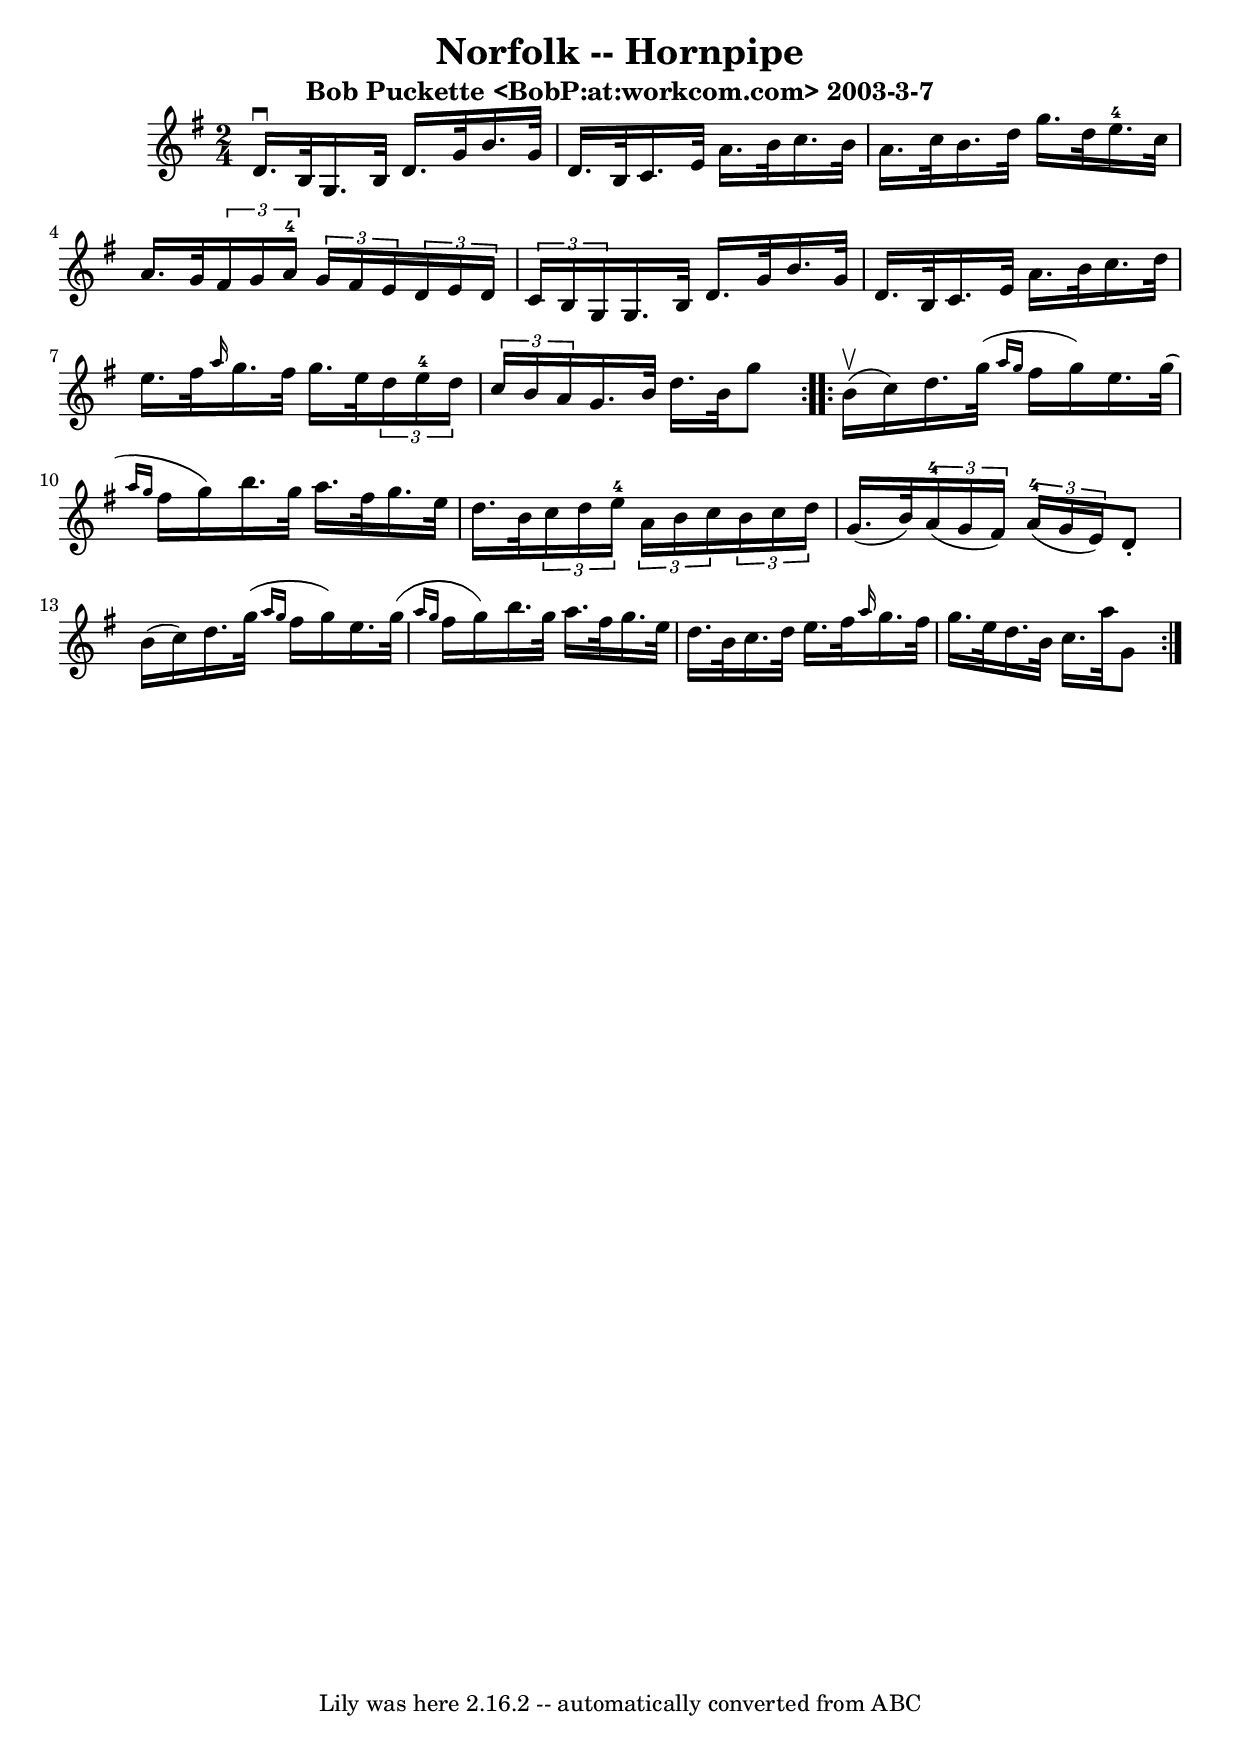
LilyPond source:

\version "2.16.2"
\include "Mammoth.ily"
\header {
  %% book = "Cole's 1000 Fiddle Tunes"
  crossRefNumber = "1"
  footnotes = ""
  subtitle = "Bob Puckette <BobP:at:workcom.com> 2003-3-7"
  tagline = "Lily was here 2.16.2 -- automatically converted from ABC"
  title = "Norfolk -- Hornpipe"

}
voicedefault =  {



  \repeat volta 2 {

    \time 2/4 
    \key g \major
    d'16.^\downbow b32  |
    g16. b32    
    d'16. g'32 b'16. g'32 d'16. b32  |
    c'16. e'32    
    a'16. b'32 c''16. b'32 a'16. c''32  |
    b'16. d''32    
    g''16. d''32 e''16.-4 c''32 a'16. g'32  |
    
    \times 2/3 { fis'16 g'16 a'16-4 
	       }   \times 2/3 { g'16 fis'16    
				e'16  
			      }   \times 2/3 { d'16 e'16 d'16  
					     }   \times 2/3 { c'16 b16   
							      g16  
							    } |
    g16. b32 d'16. g'32 b'16. g'32 d'16.    
    b32  |
    c'16. e'32 a'16. b'32 c''16. d''32 e''16.    
    fis''32  |
    \grace { a''16  
	   } g''16. fis''32 g''16. e''32   
    \times 2/3 { d''16 e''16-4 d''16  
	       }   \times 2/3 { c''16 b'16   
				a'16  
			      } |
    g'16. b'32 d''16. b'32 g''8    
  }     

  \repeat volta 2 {
    b'16 (^\upbow c''16) |
    d''16. g''32 (
    \grace { a''16 g''16  
	   } fis''16 g''16) e''16. g''32 (
    \grace { a''16 g''16  
	   } fis''16 g''16) |
    b''16. g''32 
    a''16. fis''32 g''16. e''32 d''16. b'32  |
    
    \times 2/3 { c''16 d''16 e''16-4 
	       }   \times 2/3 { a'16 b'16    
				c''16  
			      }   \times 2/3 { b'16 c''16 d''16  
					     } g'16. (b'32) 
    |
    \times 2/3 { a'16-4(g'16 fis'16) 
	       }   \times 2/3 {    
		 a'16-4(g'16 e'16) 
	       } d'8 -. b'16 (c''16) |
    
    d''16. g''32 (\grace { a''16 g''16  
			 } fis''16 g''16) e''16. 
    g''32 (\grace { a''16 g''16  
		  } fis''16 g''16) |
    
    b''16. g''32 a''16. fis''32 g''16. e''32 d''16. b'32  
    |
    c''16. d''32 e''16. fis''32  \grace { a''16  
					} g''16.  
    fis''32 g''16. e''32  |
    d''16. b'32 c''16. a''32    
    g'8  
  }   

}

\score{
  <<

    \context Staff="default"
    {
      \voicedefault 
      
    }

  >>
  \layout {
    
  }
  \midi {
  }

}
